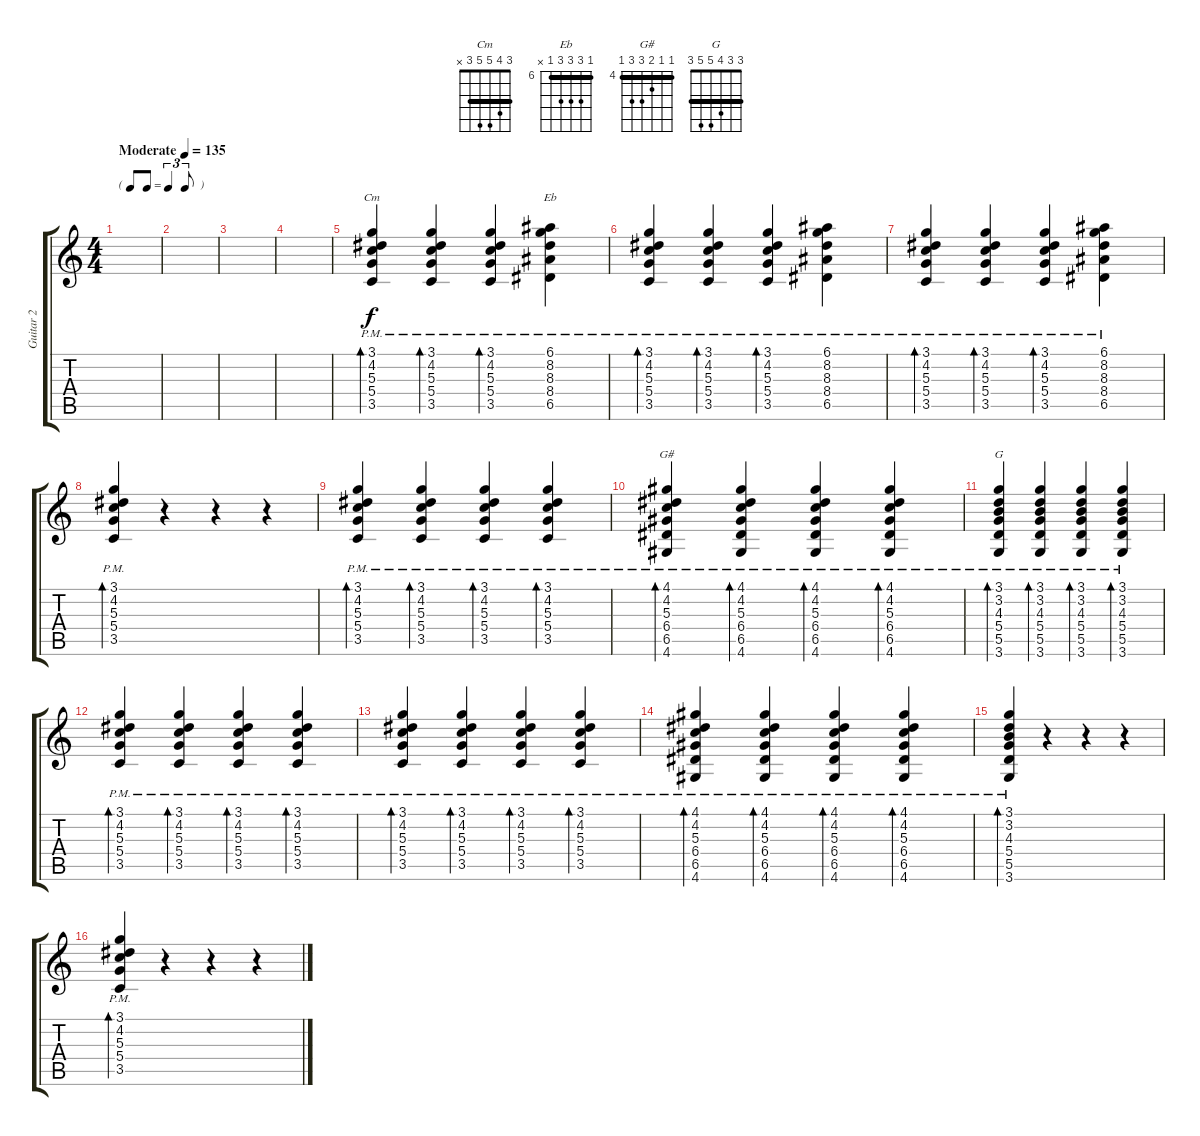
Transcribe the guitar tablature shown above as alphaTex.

\track ("Guitar 2" "Guitar 2") {instrument overdrivenguitar}
\staff {score tabs}
\tuning (E4 B3 G3 D3 A2 E2) {hide}
\chord ("Cm" 3 4 5 5 3 x) {barre 3}
\chord ("Eb" 6 8 8 8 6 x) {firstfret 6 barre 6}
\chord ("G#" 4 4 5 6 6 4) {firstfret 4 barre 4}
\chord ("G" 3 3 4 5 5 3) {barre 3}
\ts (4 4)
\tf triplet8th
\tempo (135 "Moderate")
\clef g2
\ks c
|
|
|
|
(3.1{pm} 4.2{pm} 5.3{pm} 5.4{pm} 3.5{pm}).4{bd 30 ch "Cm"} (3.1{pm} 4.2{pm} 5.3{pm} 5.4{pm} 3.5{pm}).4{bd 30} (3.1{pm} 4.2{pm} 5.3{pm} 5.4{pm} 3.5{pm}).4{bd 30} (6.1{pm} 8.2{pm} 8.3{pm} 8.4{pm} 6.5{pm}).4{ch "Eb"} |
(3.1{pm} 4.2{pm} 5.3{pm} 5.4{pm} 3.5{pm}).4{bd 30} (3.1{pm} 4.2{pm} 5.3{pm} 5.4{pm} 3.5{pm}).4{bd 30} (3.1{pm} 4.2{pm} 5.3{pm} 5.4{pm} 3.5{pm}).4{bd 30} (6.1{pm} 8.2{pm} 8.3{pm} 8.4{pm} 6.5{pm}).4 |
(3.1{pm} 4.2{pm} 5.3{pm} 5.4{pm} 3.5{pm}).4{bd 30} (3.1{pm} 4.2{pm} 5.3{pm} 5.4{pm} 3.5{pm}).4{bd 30 txt ""} (3.1{pm} 4.2{pm} 5.3{pm} 5.4{pm} 3.5{pm}).4{bd 30} (6.1{pm} 8.2{pm} 8.3{pm} 8.4{pm} 6.5{pm}).4 |
(3.1{pm} 4.2{pm} 5.3{pm} 5.4{pm} 3.5{pm}).4{bd 30} r.4 r.4 r.4 |
(3.1{pm} 4.2{pm} 5.3{pm} 5.4{pm} 3.5{pm}).4{bd 30} (3.1{pm} 4.2{pm} 5.3{pm} 5.4{pm} 3.5{pm}).4{bd 30} (3.1{pm} 4.2{pm} 5.3{pm} 5.4{pm} 3.5{pm}).4{bd 30} (3.1{pm} 4.2{pm} 5.3{pm} 5.4{pm} 3.5{pm}).4{bd 30} |
(4.1{pm} 4.2{pm} 5.3{pm} 6.4{pm} 6.5{pm} 4.6{pm}).4{bd 60 ch "G#"} (4.1{pm} 4.2{pm} 5.3{pm} 6.4{pm} 6.5{pm} 4.6{pm}).4{bd 60} (4.1{pm} 4.2{pm} 5.3{pm} 6.4{pm} 6.5{pm} 4.6{pm}).4{bd 60} (4.1{pm} 4.2{pm} 5.3{pm} 6.4{pm} 6.5{pm} 4.6{pm}).4{bd 60} |
(3.1{pm} 3.2{pm} 4.3{pm} 5.4{pm} 5.5{pm} 3.6{pm}).4{bd 60 ch "G"} (3.1{pm} 3.2{pm} 4.3{pm} 5.4{pm} 5.5{pm} 3.6{pm}).4{bd 60} (3.1{pm} 3.2{pm} 4.3{pm} 5.4{pm} 5.5{pm} 3.6{pm}).4{bd 60} (3.1{pm} 3.2{pm} 4.3{pm} 5.4{pm} 5.5{pm} 3.6{pm}).4{bd 60} |
(3.1{pm} 4.2{pm} 5.3{pm} 5.4{pm} 3.5{pm}).4{bd 30} (3.1{pm} 4.2{pm} 5.3{pm} 5.4{pm} 3.5{pm}).4{bd 30} (3.1{pm} 4.2{pm} 5.3{pm} 5.4{pm} 3.5{pm}).4{bd 30} (3.1{pm} 4.2{pm} 5.3{pm} 5.4{pm} 3.5{pm}).4{bd 30} |
(3.1{pm} 4.2{pm} 5.3{pm} 5.4{pm} 3.5{pm}).4{bd 30} (3.1{pm} 4.2{pm} 5.3{pm} 5.4{pm} 3.5{pm}).4{bd 30} (3.1{pm} 4.2{pm} 5.3{pm} 5.4{pm} 3.5{pm}).4{bd 30} (3.1{pm} 4.2{pm} 5.3{pm} 5.4{pm} 3.5{pm}).4{bd 30} |
(4.1{pm} 4.2{pm} 5.3{pm} 6.4{pm} 6.5{pm} 4.6{pm}).4{bd 60} (4.1{pm} 4.2{pm} 5.3{pm} 6.4{pm} 6.5{pm} 4.6{pm}).4{bd 60} (4.1{pm} 4.2{pm} 5.3{pm} 6.4{pm} 6.5{pm} 4.6{pm}).4{bd 60} (4.1{pm} 4.2{pm} 5.3{pm} 6.4{pm} 6.5{pm} 4.6{pm}).4{bd 60} |
(3.1{pm} 3.2{pm} 4.3{pm} 5.4{pm} 5.5{pm} 3.6{pm}).4{bd 60} r.4 r.4 r.4 |
(3.1{pm} 4.2{pm} 5.3{pm} 5.4{pm} 3.5{pm}).4{bd 30} r.4 r.4 r.4
